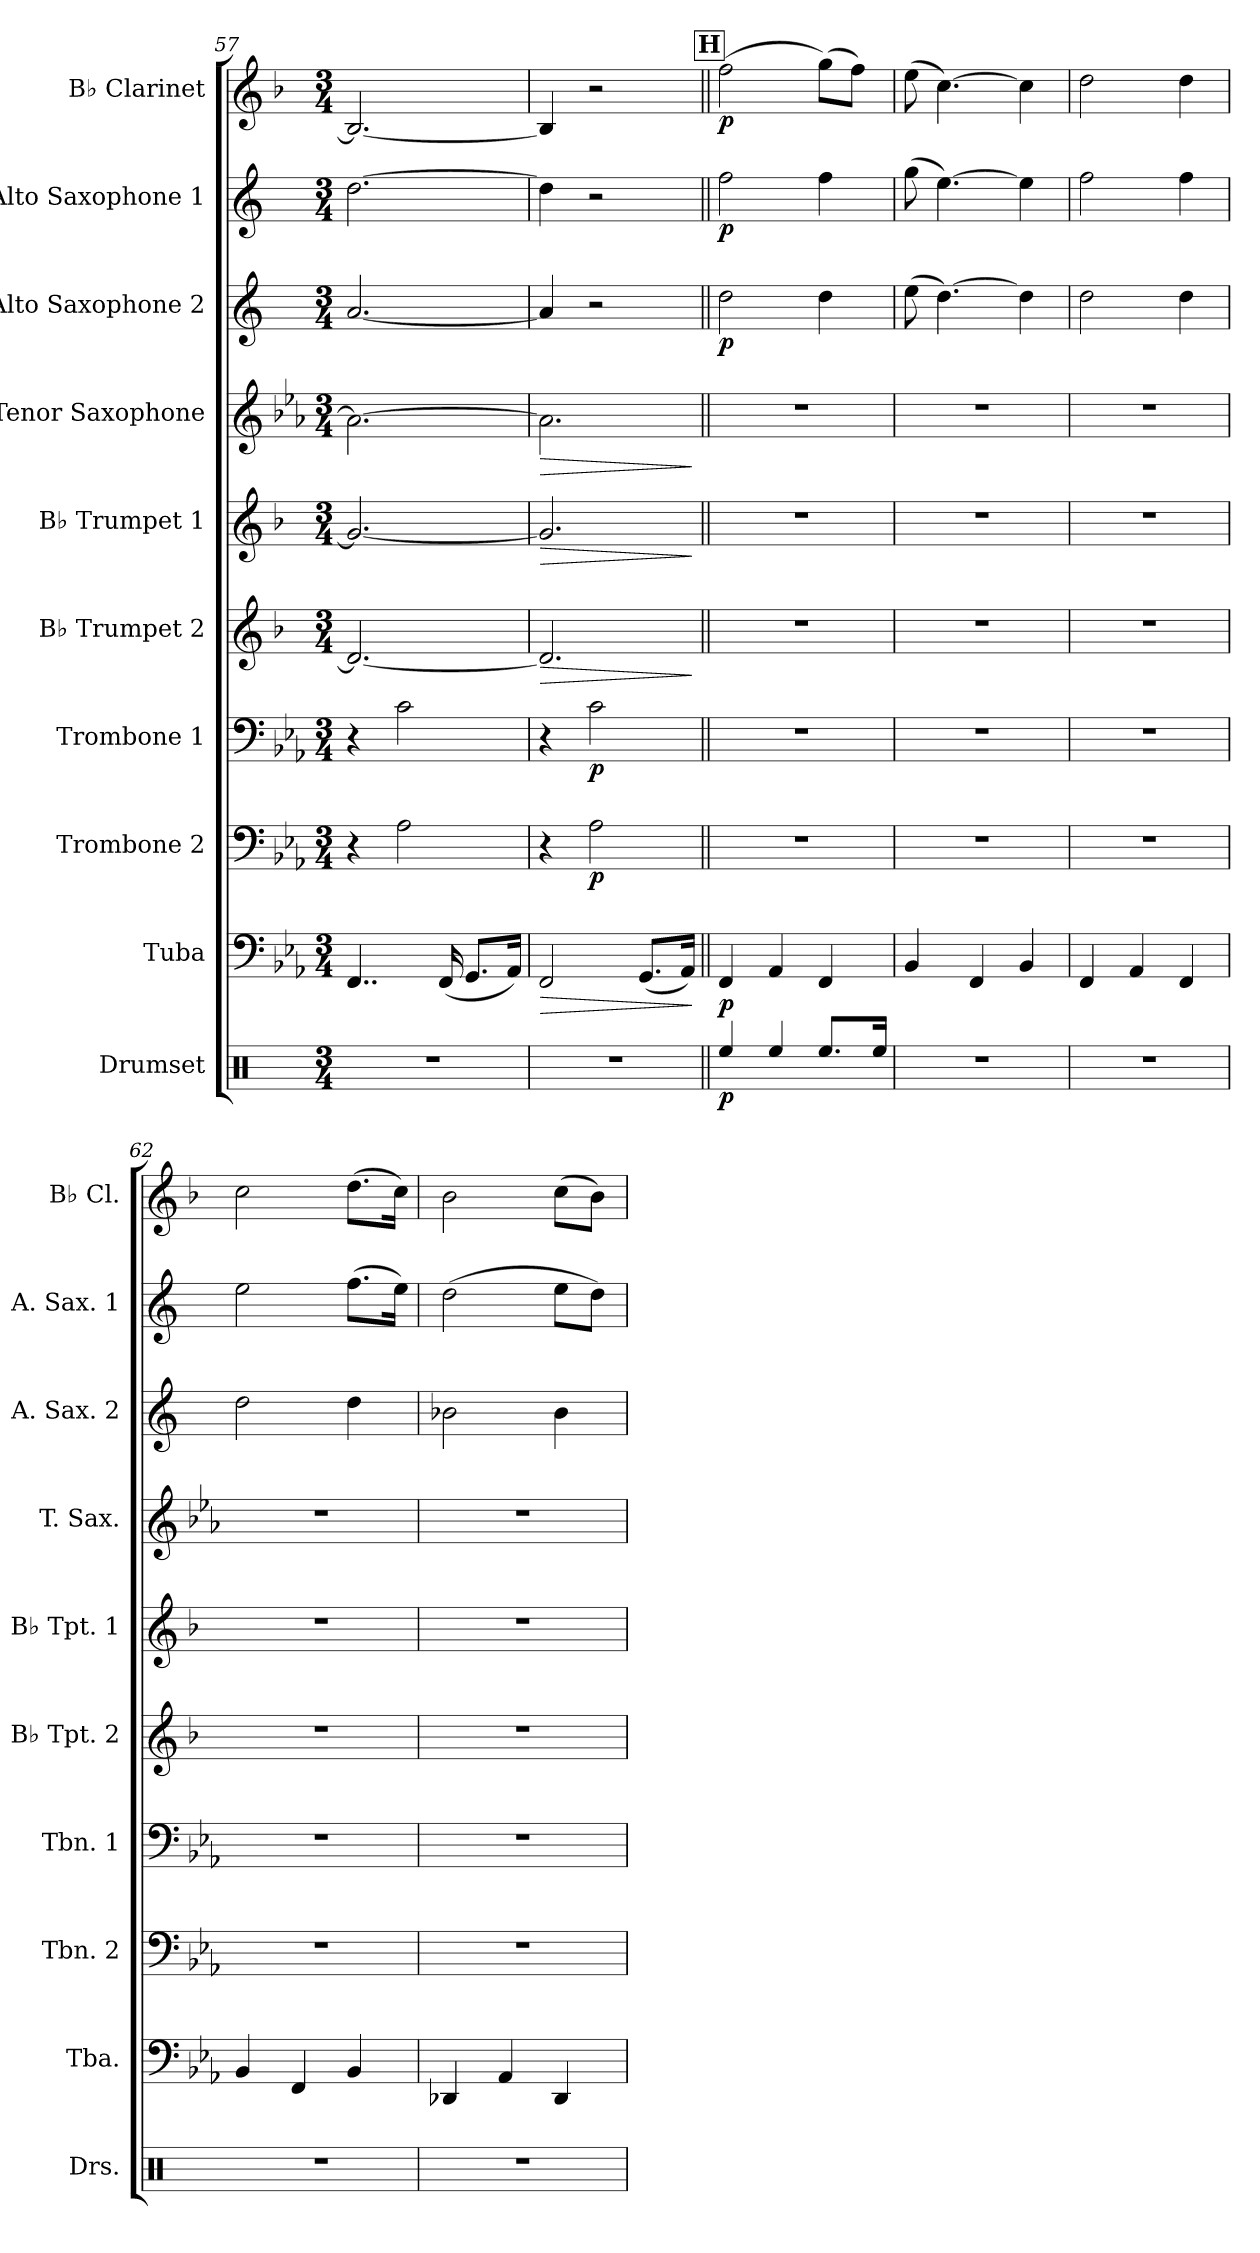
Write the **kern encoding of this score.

**kern	**dynam	**kern	**dynam	**kern	**dynam	**kern	**dynam	**kern	**dynam	**kern	**dynam	**kern	**dynam	**kern	**dynam	**kern	**dynam	**kern	**dynam
*part10	*part10	*part9	*part9	*part8	*part8	*part7	*part7	*part6	*part6	*part5	*part5	*part4	*part4	*part3	*part3	*part2	*part2	*part1	*part1
*staff10	*staff10	*staff9	*staff9	*staff8	*staff8	*staff7	*staff7	*staff6	*staff6	*staff5	*staff5	*staff4	*staff4	*staff3	*staff3	*staff2	*staff2	*staff1	*staff1
*I"Drumset	*	*I"Tuba	*	*I"Trombone 2	*	*I"Trombone 1	*	*I"B♭ Trumpet 2	*	*I"B♭ Trumpet 1	*	*I"Tenor Saxophone	*	*I"Alto Saxophone 2	*	*I"Alto Saxophone 1	*	*I"B♭ Clarinet	*
*I'Drs.	*	*I'Tba.	*	*I'Tbn. 2	*	*I'Tbn. 1	*	*I'B♭ Tpt. 2	*	*I'B♭ Tpt. 1	*	*I'T. Sax.	*	*I'A. Sax. 2	*	*I'A. Sax. 1	*	*I'B♭ Cl.	*
!!LO:PB:g=z
*clefX	*	*clefF4	*	*clefF4	*	*clefF4	*	*clefG2	*	*clefG2	*	*clefG2	*	*clefG2	*	*clefG2	*	*clefG2	*
*	*	*	*	*	*	*	*	*ITrd1c2	*	*ITrd1c2	*	*ITrd8c14	*	*ITrd5c9	*	*ITrd5c9	*	*ITrd1c2	*
*k[]	*	*k[b-e-a-]	*	*k[b-e-a-]	*	*k[b-e-a-]	*	*k[b-e-a-]	*	*k[b-e-a-]	*	*k[b-e-a-]	*	*k[b-e-a-]	*	*k[b-e-a-]	*	*k[b-e-a-]	*
*M3/4	*	*M3/4	*	*M3/4	*	*M3/4	*	*M3/4	*	*M3/4	*	*M3/4	*	*M3/4	*	*M3/4	*	*M3/4	*
=57	=57	=57	=57	=57	=57	=57	=57	=57	=57	=57	=57	=57	=57	=57	=57	=57	=57	=57	=57
2.r	.	4..FF/	.	4r	.	4r	.	2.c/_	.	2.f/_	.	2.A-\_	.	[2.c/	.	[2.f\	.	2.A-/_	.
.	.	.	.	2A-\	.	2c\	.	.	.	.	.	.	.	.	.	.	.	.	.
.	.	(16FF/	.	.	.	.	.	.	.	.	.	.	.	.	.	.	.	.	.
.	.	8.GG/L	.	.	.	.	.	.	.	.	.	.	.	.	.	.	.	.	.
.	.	16AA-/Jk)	.	.	.	.	.	.	.	.	.	.	.	.	.	.	.	.	.
=58	=58	=58	=58	=58	=58	=58	=58	=58	=58	=58	=58	=58	=58	=58	=58	=58	=58	=58	=58
!	!	!	!LO:HP:b	!	!	!	!	!	!LO:HP:b	!	!LO:HP:b	!	!LO:HP:b	!	!	!	!	!	!
2.r	.	2FF/	>	4r	.	4r	.	2.c/]	>	2.f/]	>	2.A-\]	>	4c/]	.	4f\]	.	4A-/]	.
!	!	!	!	!	!LO:DY:b	!	!LO:DY:b	!	!	!	!	!	!	!	!	!	!	!	!
.	.	.	.	2A-\	p	2c\	p	.	.	.	.	.	.	2r	.	2r	.	2r	.
.	.	(8.GG/L	.	.	.	.	.	.	.	.	.	.	.	.	.	.	.	.	.
.	.	16AA-/Jk)	.	.	.	.	.	.	.	.	.	.	.	.	.	.	.	.	.
.	.	.	]	.	.	.	.	.	]	.	]	.	]	.	.	.	.	.	.
!!LO:REH:place=s1:a:B:fs=14:t=H
=59||	=59||	=59||	=59||	=59||	=59||	=59||	=59||	=59||	=59||	=59||	=59||	=59||	=59||	=59||	=59||	=59||	=59||	=59||	=59||
!	!LO:DY:b	!	!LO:DY:b	!	!	!	!	!	!	!	!	!	!	!	!LO:DY:b	!	!LO:DY:b	!	!LO:DY:b
4Ree/	p	4FF/	p	2.r	.	2.r	.	2.r	.	2.r	.	2.r	.	2f\	p	2a-\	p	(2ee-\	p
4Ree/	.	4AA-/	.	.	.	.	.	.	.	.	.	.	.	.	.	.	.	.	.
8.Ree/L	.	4FF/	.	.	.	.	.	.	.	.	.	.	.	4f\	.	4a-\	.	(8ff\L)	.
.	.	.	.	.	.	.	.	.	.	.	.	.	.	.	.	.	.	8ee-\J)	.
16Ree/Jk	.	.	.	.	.	.	.	.	.	.	.	.	.	.	.	.	.	.	.
=60	=60	=60	=60	=60	=60	=60	=60	=60	=60	=60	=60	=60	=60	=60	=60	=60	=60	=60	=60
2.r	.	4BB-/	.	2.r	.	2.r	.	2.r	.	2.r	.	2.r	.	(8g\	.	(8b-\	.	(8dd\	.
.	.	.	.	.	.	.	.	.	.	.	.	.	.	[4.f\)	.	[4.g\)	.	[4.b-\)	.
.	.	4FF/	.	.	.	.	.	.	.	.	.	.	.	.	.	.	.	.	.
.	.	4BB-/	.	.	.	.	.	.	.	.	.	.	.	4f\]	.	4g\]	.	4b-\]	.
=61	=61	=61	=61	=61	=61	=61	=61	=61	=61	=61	=61	=61	=61	=61	=61	=61	=61	=61	=61
2.r	.	4FF/	.	2.r	.	2.r	.	2.r	.	2.r	.	2.r	.	2f\	.	2a-\	.	2cc\	.
.	.	4AA-/	.	.	.	.	.	.	.	.	.	.	.	.	.	.	.	.	.
.	.	4FF/	.	.	.	.	.	.	.	.	.	.	.	4f\	.	4a-\	.	4cc\	.
=62	=62	=62	=62	=62	=62	=62	=62	=62	=62	=62	=62	=62	=62	=62	=62	=62	=62	=62	=62
2.r	.	4BB-/	.	2.r	.	2.r	.	2.r	.	2.r	.	2.r	.	2f\	.	2g\	.	2b-\	.
.	.	4FF/	.	.	.	.	.	.	.	.	.	.	.	.	.	.	.	.	.
.	.	4BB-/	.	.	.	.	.	.	.	.	.	.	.	4f\	.	(8.a-\L	.	(8.cc\L	.
.	.	.	.	.	.	.	.	.	.	.	.	.	.	.	.	16g\Jk)	.	16b-\Jk)	.
=63	=63	=63	=63	=63	=63	=63	=63	=63	=63	=63	=63	=63	=63	=63	=63	=63	=63	=63	=63
2.r	.	4DD-X/	.	2.r	.	2.r	.	2.r	.	2.r	.	2.r	.	2d-X\	.	(2f\	.	2a-\	.
.	.	4AA-/	.	.	.	.	.	.	.	.	.	.	.	.	.	.	.	.	.
.	.	4DD-/	.	.	.	.	.	.	.	.	.	.	.	4d-\	.	8g\L	.	(8b-\L	.
.	.	.	.	.	.	.	.	.	.	.	.	.	.	.	.	8f\J)	.	8a-\J)	.
=	=	=	=	=	=	=	=	=	=	=	=	=	=	=	=	=	=	=	=
*-	*-	*-	*-	*-	*-	*-	*-	*-	*-	*-	*-	*-	*-	*-	*-	*-	*-	*-	*-
